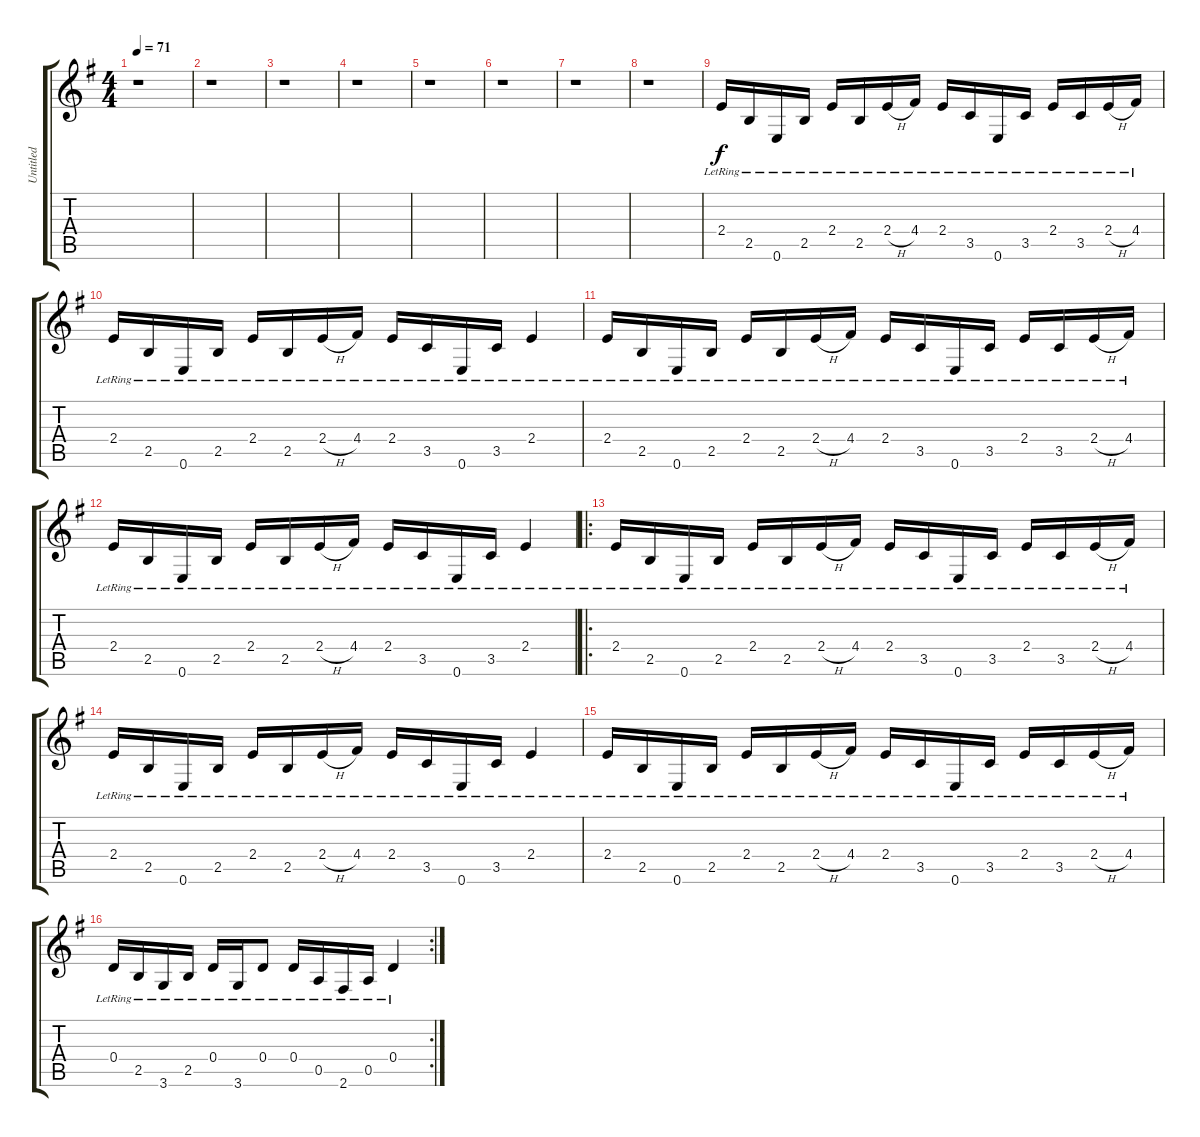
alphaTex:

\track ("Untitled" "Untitled") {instrument acousticguitarnylon}
\staff {score tabs}
\tuning (E4 B3 G3 D3 A2 E2) {hide}
\ts (4 4)
\tempo 71
\clef g2
\ks g
r.1{dy f instrument acousticguitarnylon} |
r.1 |
r.1 |
r.1 |
r.1 |
r.1 |
r.1 |
r.1 |
2.4{lr}.16 2.5{lr}.16 0.6{lr}.16 2.5{lr}.16 2.4{lr}.16 2.5{lr}.16 2.4{h lr}.16 4.4{lr}.16 2.4{lr}.16 3.5{lr}.16 0.6{lr}.16 3.5{lr}.16 2.4{lr}.16 3.5{lr}.16 2.4{h lr}.16 4.4{lr}.16 |
2.4{lr}.16 2.5{lr}.16 0.6{lr}.16 2.5{lr}.16 2.4{lr}.16 2.5{lr}.16 2.4{h lr}.16 4.4{lr}.16 2.4{lr}.16 3.5{lr}.16 0.6{lr}.16 3.5{lr}.16 2.4{lr}.4 |
2.4{lr}.16 2.5{lr}.16 0.6{lr}.16 2.5{lr}.16 2.4{lr}.16 2.5{lr}.16 2.4{h lr}.16 4.4{lr}.16 2.4{lr}.16 3.5{lr}.16 0.6{lr}.16 3.5{lr}.16 2.4{lr}.16 3.5{lr}.16 2.4{h lr}.16 4.4{lr}.16 |
2.4{lr}.16 2.5{lr}.16 0.6{lr}.16 2.5{lr}.16 2.4{lr}.16 2.5{lr}.16 2.4{h lr}.16 4.4{lr}.16 2.4{lr}.16 3.5{lr}.16 0.6{lr}.16 3.5{lr}.16 2.4{lr}.4 |
\ro
2.4{lr}.16 2.5{lr}.16 0.6{lr}.16 2.5{lr}.16 2.4{lr}.16 2.5{lr}.16 2.4{h lr}.16 4.4{lr}.16 2.4{lr}.16 3.5{lr}.16 0.6{lr}.16 3.5{lr}.16 2.4{lr}.16 3.5{lr}.16 2.4{h lr}.16 4.4{lr}.16 |
2.4{lr}.16 2.5{lr}.16 0.6{lr}.16 2.5{lr}.16 2.4{lr}.16 2.5{lr}.16 2.4{h lr}.16 4.4{lr}.16 2.4{lr}.16 3.5{lr}.16 0.6{lr}.16 3.5{lr}.16 2.4{lr}.4 |
2.4{lr}.16 2.5{lr}.16 0.6{lr}.16 2.5{lr}.16 2.4{lr}.16 2.5{lr}.16 2.4{h lr}.16 4.4{lr}.16 2.4{lr}.16 3.5{lr}.16 0.6{lr}.16 3.5{lr}.16 2.4{lr}.16 3.5{lr}.16 2.4{h lr}.16 4.4{lr}.16 |
\rc 2
0.4{lr}.16 2.5{lr}.16 3.6{lr}.16 2.5{lr}.16 0.4{lr}.16 3.6{lr}.16 0.4{lr}.8 0.4{lr}.16 0.5{lr}.16 2.6{lr}.16 0.5{lr}.16 0.4{lr}.4
